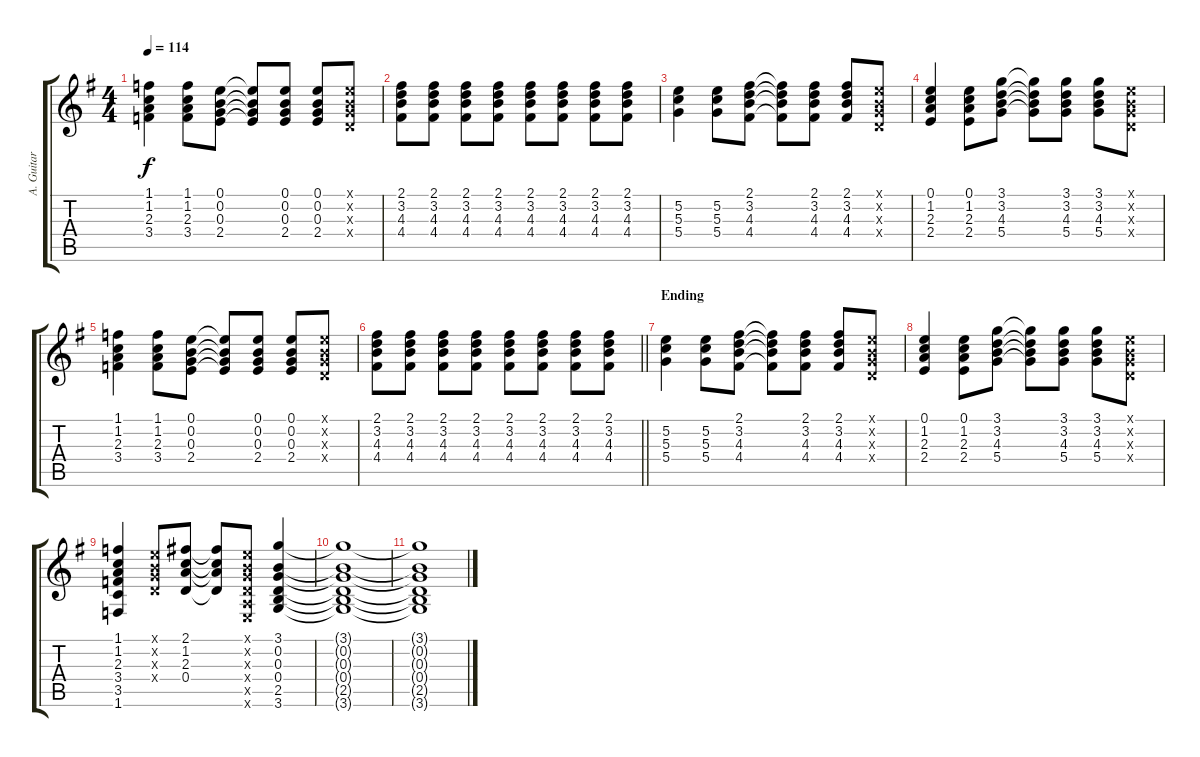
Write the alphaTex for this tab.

\track ("A. Guitar II" "A. Guitar ") {instrument acousticguitarsteel}
\staff {score tabs}
\tuning (E4 B3 G3 D3 A2 E2) {hide}
\ts (4 4)
\tempo 114
\clef g2
\ks g
(1.1 1.2 2.3 3.4).4{dy f} (1.1 1.2 2.3 3.4).8 (0.1 0.2 0.3 2.4).8 (0.1{t} 0.2{t} 0.3{t} 2.4{t}).8 (0.1 0.2 0.3 2.4).8 (0.1 0.2 0.3 2.4).8 (0.1{x} 0.2{x} 0.3{x} 0.4{x}).8 |
(2.1 3.2 4.3 4.4).8 (2.1 3.2 4.3 4.4).8 (2.1 3.2 4.3 4.4).8 (2.1 3.2 4.3 4.4).8 (2.1 3.2 4.3 4.4).8 (2.1 3.2 4.3 4.4).8 (2.1 3.2 4.3 4.4).8 (2.1 3.2 4.3 4.4).8 |
(5.2 5.3 5.4).4 (5.2 5.3 5.4).8 (2.1 3.2 4.3 4.4).8 (2.1{t} 3.2{t} 4.3{t} 4.4{t}).8 (2.1 3.2 4.3 4.4).8 (2.1 3.2 4.3 4.4).8 (0.1{x} 0.2{x} 0.3{x} 0.4{x}).8 |
(0.1 1.2 2.3 2.4).4 (0.1 1.2 2.3 2.4).8 (3.1 3.2 4.3 5.4).8 (3.1{t} 3.2{t} 4.3{t} 5.4{t}).8 (3.1 3.2 4.3 5.4).8 (3.1 3.2 4.3 5.4).8 (0.1{x} 0.2{x} 0.3{x} 0.4{x}).8 |
(1.1 1.2 2.3 3.4).4 (1.1 1.2 2.3 3.4).8 (0.1 0.2 0.3 2.4).8 (0.1{t} 0.2{t} 0.3{t} 2.4{t}).8 (0.1 0.2 0.3 2.4).8 (0.1 0.2 0.3 2.4).8 (0.1{x} 0.2{x} 0.3{x} 0.4{x}).8 |
\barLineRight lightlight
(2.1 3.2 4.3 4.4).8 (2.1 3.2 4.3 4.4).8 (2.1 3.2 4.3 4.4).8 (2.1 3.2 4.3 4.4).8 (2.1 3.2 4.3 4.4).8 (2.1 3.2 4.3 4.4).8 (2.1 3.2 4.3 4.4).8 (2.1 3.2 4.3 4.4).8 |
\section ("" "Ending")
(5.2 5.3 5.4).4 (5.2 5.3 5.4).8 (2.1 3.2 4.3 4.4).8 (2.1{t} 3.2{t} 4.3{t} 4.4{t}).8 (2.1 3.2 4.3 4.4).8 (2.1 3.2 4.3 4.4).8 (0.1{x} 0.2{x} 0.3{x} 0.4{x}).8 |
(0.1 1.2 2.3 2.4).4 (0.1 1.2 2.3 2.4).8 (3.1 3.2 4.3 5.4).8 (3.1{t} 3.2{t} 4.3{t} 5.4{t}).8 (3.1 3.2 4.3 5.4).8 (3.1 3.2 4.3 5.4).8 (0.1{x} 0.2{x} 0.3{x} 0.4{x}).8 |
(1.1 1.2 2.3 3.4 3.5 1.6).4 (0.1{x} 0.2{x} 0.3{x} 0.4{x}).8 (2.1 1.2 2.3 0.4).8 (2.1{t} 1.2{t} 2.3{t} 0.4{t}).8 (0.1{x} 0.2{x} 0.3{x} 0.4{x} 0.5{x} 0.6{x}).8 (3.1 0.2 0.3 0.4 2.5 3.6).4 |
(3.1{t} 0.2{t} 0.3{t} 0.4{t} 2.5{t} 3.6{t}).1 |
(3.1{t} 0.2{t} 0.3{t} 0.4{t} 2.5{t} 3.6{t}).1
